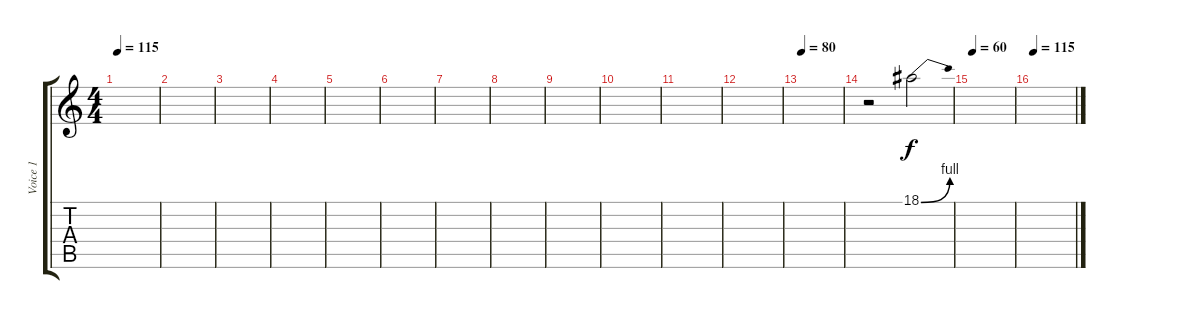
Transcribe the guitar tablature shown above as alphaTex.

\track ("Voice 1" "Voice 1") {instrument lead2sawtooth}
\staff {score tabs}
\tuning (E4 B3 G3 D3 A2 E2) {hide}
\ts (4 4)
\tempo 115
\clef g2
\ks c
|
|
|
|
|
|
|
|
|
|
|
|
\tempo 80
|
r.2 18.1{be (bend 0 0 60 4)}.2 |
\tempo 60
|
\tempo 115
